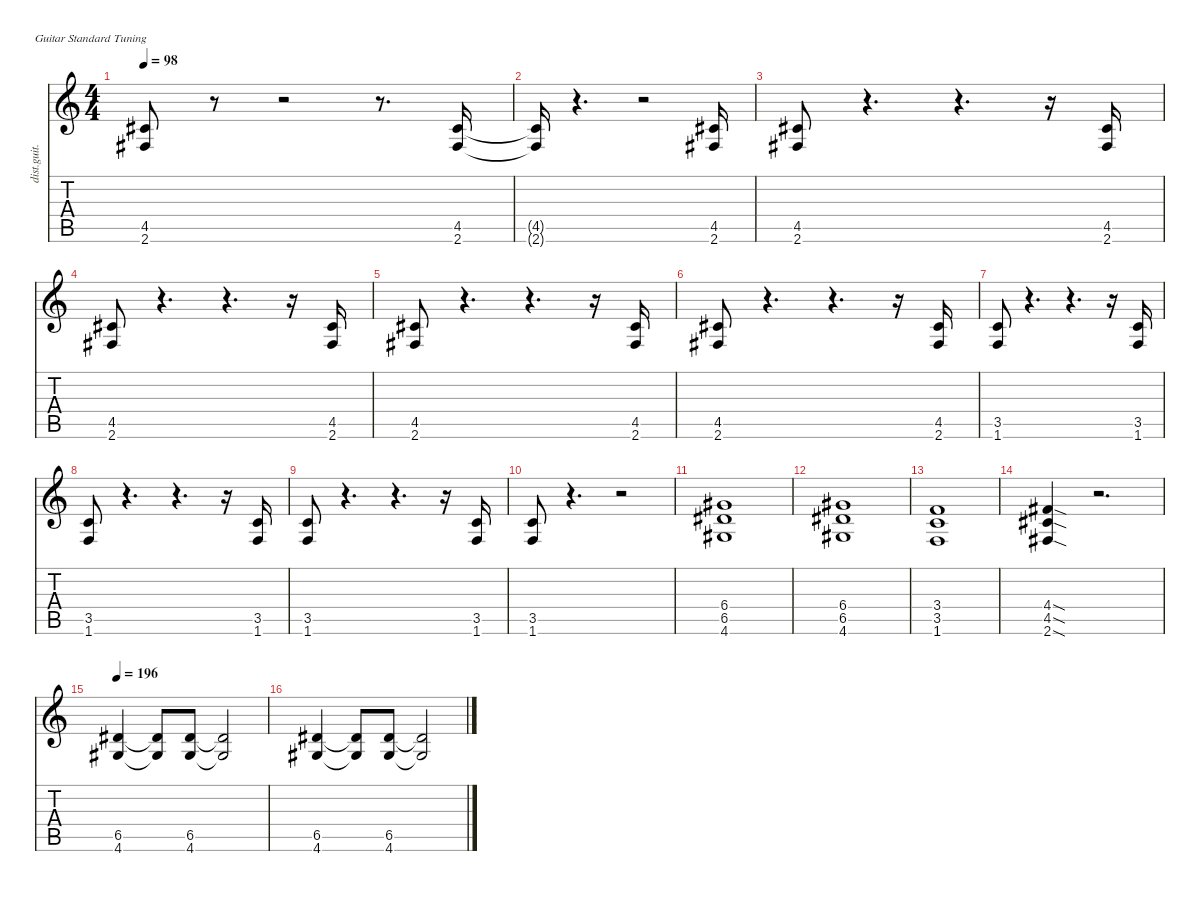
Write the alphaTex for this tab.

\defaultSystemsLayout 4
\hideDynamics
\bracketExtendMode nobrackets
\otherSystemsTrackNameOrientation horizontal
\track ("Gtr2" "dist.guit.") {instrument distortionguitar}
\staff {score tabs}
\tuning (E4 B3 G3 D3 A2 E2)
\ts (4 4)
\tempo 98
\clef g2
\ks c
(4.5{acc #} 2.6{acc #}).8{dy f beam Up} r.8{beam Up} r.2{beam Up} r.8{d beam Up} (4.5{acc #} 2.6{acc #}).16{beam Up} |
(4.5{t acc #} 2.6{t acc #}).16{beam Up} r.4{d beam Up} r.2{beam Up} (4.5{acc #} 2.6{acc #}).16{beam Up} |
(4.5{acc #} 2.6{acc #}).8{beam Up} r.4{d beam Up} r.4{d beam Up} r.16{beam Up} (4.5{acc #} 2.6{acc #}).16{beam Up} |
(4.5{acc #} 2.6{acc #}).8{beam Up} r.4{d beam Up} r.4{d beam Up} r.16{beam Up} (4.5{acc #} 2.6{acc #}).16{beam Up} |
(4.5{acc #} 2.6{acc #}).8{beam Up} r.4{d beam Up} r.4{d beam Up} r.16{beam Up} (4.5{acc #} 2.6{acc #}).16{beam Up} |
(4.5{acc #} 2.6{acc #}).8{beam Up} r.4{d beam Up} r.4{d beam Up} r.16{beam Up} (4.5{acc #} 2.6{acc #}).16{beam Up} |
(3.5 1.6).8{beam Up} r.4{d beam Up} r.4{d beam Up} r.16{beam Up} (3.5 1.6).16{beam Up} |
(3.5 1.6).8{beam Up} r.4{d beam Up} r.4{d beam Up} r.16{beam Up} (3.5 1.6).16{beam Up} |
(3.5 1.6).8{beam Up} r.4{d beam Up} r.4{d beam Up} r.16{beam Up} (3.5 1.6).16{beam Up} |
(3.5 1.6).8{beam Up} r.4{d beam Up} r.2{beam Up} |
(6.4{acc #} 6.5{acc #} 4.6{acc #}).1{beam Up} |
(6.4{acc #} 6.5{acc #} 4.6{acc #}).1{beam Up} |
(3.4 3.5 1.6).1{beam Up} |
(4.4{sod acc #} 4.5{sod acc #} 2.6{sod acc #}).4{beam Up} r.2{d beam Up} |
\tempo 196
(6.5{acc #} 4.6{acc #}).4{beam Up} (6.5{t acc #} 4.6{t acc #}).8{beam Up} (6.5{acc #} 4.6{acc #}).8{beam Up} (6.5{t acc #} 4.6{t acc #}).2{beam Up} |
(6.5{acc #} 4.6{acc #}).4{beam Up} (6.5{t acc #} 4.6{t acc #}).8{beam Up} (6.5{acc #} 4.6{acc #}).8{beam Up} (6.5{t acc #} 4.6{t acc #}).2{beam Up}
